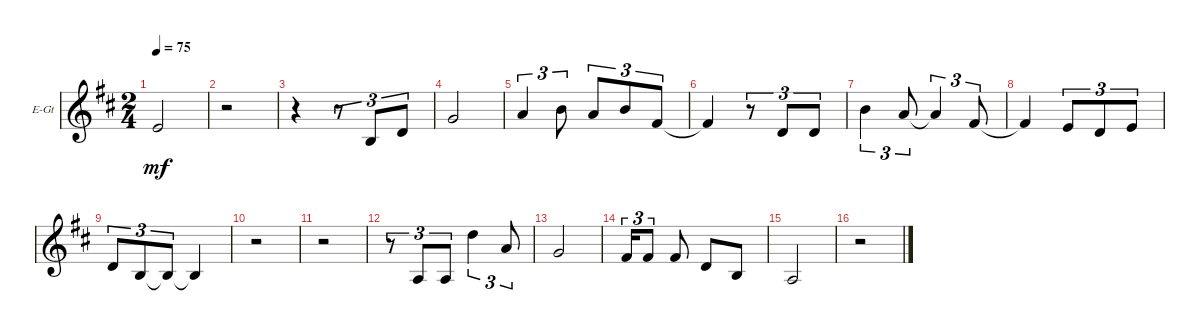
\defaultSystemsLayout 4
\bracketExtendMode groupsimilarinstruments
\firstSystemTrackNameOrientation horizontal
\otherSystemsTrackNameOrientation horizontal
\track ("Paul's Voice" "E-Gt") {instrument electricguitarclean}
\staff {score}
\tuning (E4 B3 G3 D3 A2 E2)
\ts (2 4)
\tempo 75
\clef g2
\scale
0.333333
\ks d
2.4{t}.2{dy mf} |
\scale
0.333333 r.2 |
\scale
0.333333 r.4 r.8{tu (3 2)} 2.5.8{tu (3 2)} 0.4.8{tu (3 2)} |
\scale
0.333333 0.3.2 |
\scale
0.333333 2.3.4{tu (3 2)} 0.2.8{tu (3 2)} 2.3.8{tu (3 2)} 0.2.8{tu (3 2)} 4.4.8{tu (3 2)} |
\scale
0.333333 4.4{t}.4 r.8{tu (3 2)} 0.4.8{tu (3 2)} 0.4.8{tu (3 2)} |
\scale
0.333333 0.2.4{tu (3 2)} 2.3.8{tu (3 2)} 2.3{t}.4{tu (3 2)} 4.4.8{tu (3 2)} |
\scale
0.333333 4.4{t}.4 2.4.8{tu (3 2)} 0.4.8{tu (3 2)} 2.4.8{tu (3 2)} |
\scale
0.333333 0.4.8{tu (3 2)} 2.5.8{tu (3 2)} 2.5{t}.8{tu (3 2)} 2.5{t}.4 |
\scale
0.333333 r.2 |
\scale
0.333333 r.2 |
\scale
0.333333 r.8{tu (3 2)} 0.5.8{tu (3 2)} 0.5.8{tu (3 2)} 3.2.4{tu (3 2)} 2.3.8{tu (3 2)} |
\scale
0.333333 0.3.2 |
\scale
0.405405 4.4.16{tu (3 2)} 4.4.8{tu (3 2)} 4.4.8 0.4.8 2.5.8 |
\scale
0.405405 0.5.2 |
\scale
0.189189 r.2
